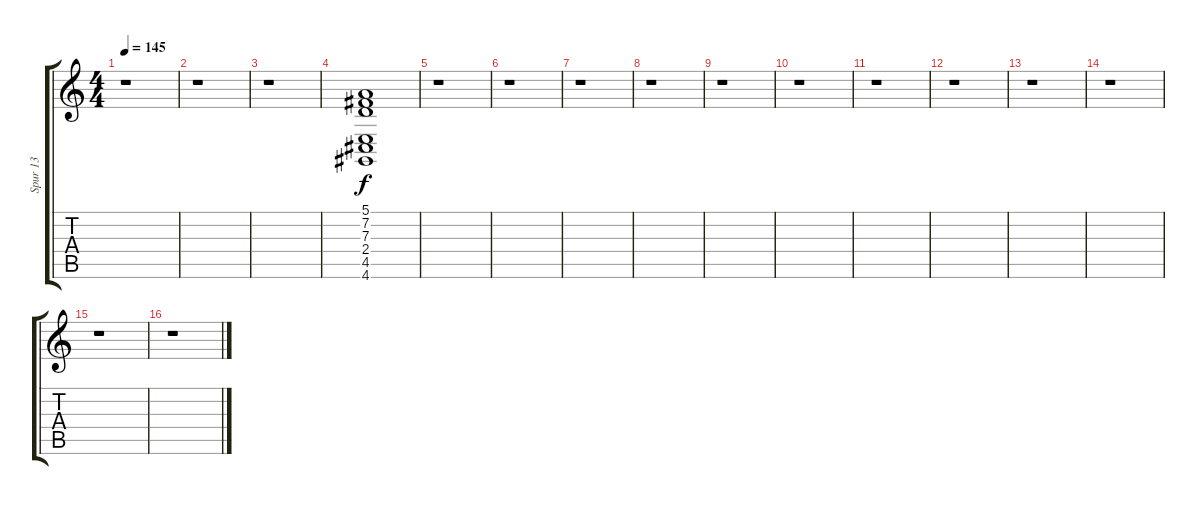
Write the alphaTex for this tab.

\track ("Spur 13" "Spur 13") {instrument pad2warm}
\staff {score tabs}
\tuning (E4 B3 G3 D3 A2 E2) {hide}
\ts (4 4)
\tempo 145
\clef g2
\ks c
r.1{dy f} |
r.1 |
r.1 |
(5.1 7.2 7.3 2.4 4.5 4.6).1 |
r.1 |
r.1 |
r.1 |
r.1 |
r.1 |
r.1 |
r.1 |
r.1 |
r.1 |
r.1 |
r.1 |
r.1
